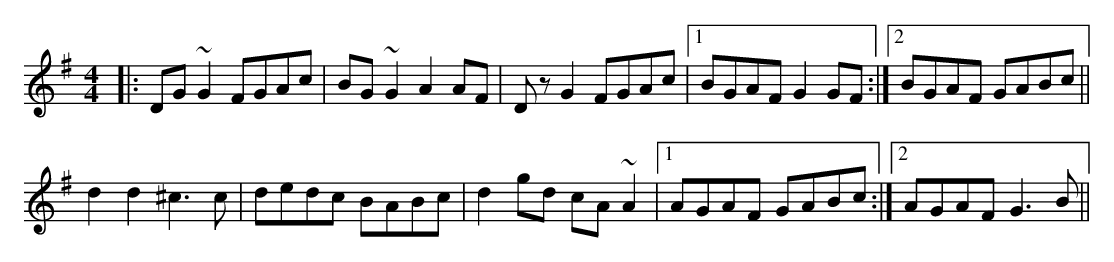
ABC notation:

X:1
M:4/4
K:G
|:DG~G2 FGAc|BG~G2 A2AF|DzG2 FGAc|1 BGAF G2GF:|2 BGAF GABc||
d2d2 ^c3c|dedc BABc|d2gd cA~A2|1 AGAF GABc:|2 AGAF G3B||
